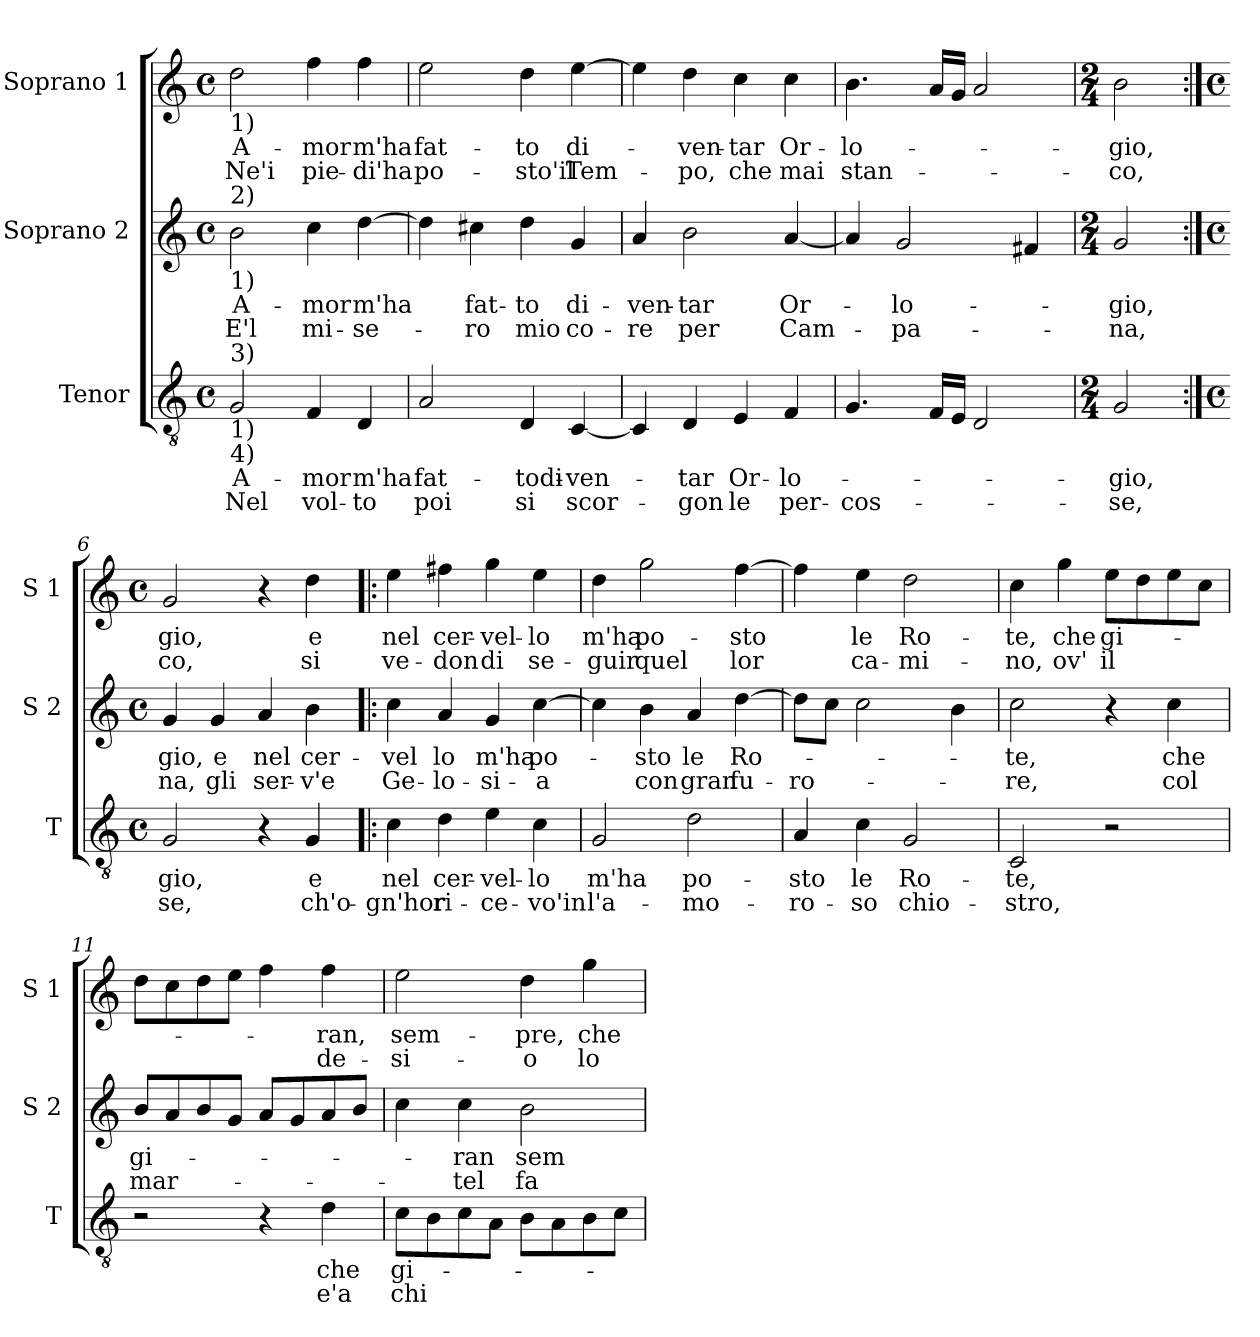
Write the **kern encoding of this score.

**kern	**text	**text	**kern	**text	**text	**kern	**text	**text
*part3	*part3	*part3	*part2	*part2	*part2	*part1	*part1	*part1
*staff3	*staff3	*staff3	*staff2	*staff2	*staff2	*staff1	*staff1	*staff1
*I"Tenor	*	*	*I"Soprano 2	*	*	*I"Soprano 1	*	*
*I'T	*	*	*I'S 2	*	*	*I'S 1	*	*
*clefGv2	*	*	*clefG2	*	*	*clefG2	*	*
*k[]	*	*	*k[]	*	*	*k[]	*	*
*C:	*	*	*C:	*	*	*C:	*	*
*M4/4	*	*	*M4/4	*	*	*M4/4	*	*
*met(c)	*	*	*met(c)	*	*	*met(c)	*	*
=1	=1	=1	=1	=1	=1	=1	=1	=1
!	!	!	!	!	!	!LO:TX:b:t=1)	!	!
!	!	!	!LO:TX:a:t=2)	!	!	!	!	!
!	!	!	!LO:TX:b:t=1)	!	!	!	!	!
!LO:TX:a:t=3)	!	!	!	!	!	!	!	!
!LO:TX:b:t=1)	!	!	!	!	!	!	!	!
!LO:TX:b:t=4)	!	!	!	!	!	!	!	!
!	!LO:LY:b	!LO:LY:b	!	!LO:LY:b	!LO:LY:b	!	!LO:LY:b	!LO:LY:b
2G/	A-	Nel	2b\	A-	E'l	2dd\	A-	Ne'i
!	!LO:LY:b	!LO:LY:b	!	!LO:LY:b	!LO:LY:b	!	!LO:LY:b	!LO:LY:b
4F/	-mor	vol-	4cc\	-mor	mi-	4ff\	-mor	pie-
!	!LO:LY:b	!LO:LY:b	!	!LO:LY:b	!LO:LY:b	!	!LO:LY:b	!LO:LY:b
4D/	m'ha	-to	[4dd\	m'ha	-se-	4ff\	m'ha	-di'ha
=2	=2	=2	=2	=2	=2	=2	=2	=2
!	!LO:LY:b	!LO:LY:b	!	!	!	!	!LO:LY:b	!LO:LY:b
2A/	fat-	poi	4dd\]	.	.	2ee\	fat-	po-
!	!	!	!	!LO:LY:b	!LO:LY:b	!	!	!
.	.	.	4cc#X\	fat-	-ro	.	.	.
!	!LO:LY:b	!LO:LY:b	!	!LO:LY:b	!LO:LY:b	!	!LO:LY:b	!LO:LY:b
4D/	-todi-	si	4dd\	-to	mio	4dd\	-to	-sto'il
!	!LO:LY:b	!LO:LY:b	!	!LO:LY:b	!LO:LY:b	!	!LO:LY:b	!LO:LY:b
[4C/	-ven-	scor-	4g/	di-	co-	[4ee\	di-	Tem-
=3	=3	=3	=3	=3	=3	=3	=3	=3
!	!	!	!	!LO:LY:b	!LO:LY:b	!	!	!
4C/]	.	.	4a/	-ven-	-re	4ee\]	.	.
!	!LO:LY:b	!LO:LY:b	!	!LO:LY:b	!LO:LY:b	!	!LO:LY:b	!LO:LY:b
4D/	-tar	-gon	2b\	-tar	per	4dd\	-ven-	-po,
!	!LO:LY:b	!LO:LY:b	!	!	!	!	!LO:LY:b	!LO:LY:b
4E/	Or-	le	.	.	.	4cc\	-tar	che
!	!LO:LY:b	!LO:LY:b	!	!LO:LY:b	!LO:LY:b	!	!LO:LY:b	!LO:LY:b
4F/	-lo-	per-	[4a/	Or-	Cam-	4cc\	Or-	mai
=4	=4	=4	=4	=4	=4	=4	=4	=4
!	!	!LO:LY:b	!	!	!	!	!LO:LY:b	!LO:LY:b
4.G/	.	-cos-	4a/]	.	.	4.b\	-lo-	stan-
!	!	!	!	!LO:LY:b	!LO:LY:b	!	!	!
.	.	.	2g/	-lo-	-pa-	.	.	.
16F/LL	.	.	.	.	.	16a/LL	.	.
16E/JJ	.	.	.	.	.	16g/JJ	.	.
2D/	.	.	.	.	.	2a/	.	.
.	.	.	4f#X/	.	.	.	.	.
=5	=5	=5	=5	=5	=5	=5	=5	=5
*M2/4	*	*	*M2/4	*	*	*M2/4	*	*
!	!LO:LY:b	!LO:LY:b	!	!LO:LY:b	!LO:LY:b	!	!LO:LY:b	!LO:LY:b
2G/	-gio,	-se,	2g/	-gio,	-na,	2b\	-gio,	-co,
!!LO:LB:g=z
=6:|!	=6:|!	=6:|!	=6:|!	=6:|!	=6:|!	=6:|!	=6:|!	=6:|!
*M4/4	*	*	*M4/4	*	*	*M4/4	*	*
*met(c)	*	*	*met(c)	*	*	*met(c)	*	*
!	!LO:LY:b	!LO:LY:b	!	!LO:LY:b	!LO:LY:b	!	!LO:LY:b	!LO:LY:b
2G/	gio,	se,	4g/	gio,	na,	2g/	gio,	co,
!	!	!	!	!LO:LY:b	!LO:LY:b	!	!	!
.	.	.	4g/	e	gli	.	.	.
!	!	!	!	!LO:LY:b	!LO:LY:b	!	!	!
4r	.	.	4a/	nel	ser-	4r	.	.
!	!LO:LY:b	!LO:LY:b	!	!LO:LY:b	!LO:LY:b	!	!LO:LY:b	!LO:LY:b
4G/	e	ch'o-	4b\	cer-	-v'e	4dd\	e	si
=7!|:	=7!|:	=7!|:	=7!|:	=7!|:	=7!|:	=7!|:	=7!|:	=7!|:
!	!LO:LY:b	!LO:LY:b	!	!LO:LY:b	!LO:LY:b	!	!LO:LY:b	!LO:LY:b
4c\	nel	-gn'hor	4cc\	-vel	Ge-	4ee\	nel	ve-
!	!LO:LY:b	!LO:LY:b	!	!LO:LY:b	!LO:LY:b	!	!LO:LY:b	!LO:LY:b
4d\	cer-	ri-	4a/	lo	-lo-	4ff#X\	cer-	-don
!	!LO:LY:b	!LO:LY:b	!	!LO:LY:b	!LO:LY:b	!	!LO:LY:b	!LO:LY:b
4e\	-vel-	-ce-	4g/	m'ha	-si-	4gg\	-vel-	di
!	!LO:LY:b	!LO:LY:b	!	!LO:LY:b	!LO:LY:b	!	!LO:LY:b	!LO:LY:b
4c\	-lo	-vo'in	[4cc\	po-	-a	4ee\	-lo	se-
=8	=8	=8	=8	=8	=8	=8	=8	=8
!	!LO:LY:b	!LO:LY:b	!	!	!	!	!LO:LY:b	!LO:LY:b
2G/	m'ha	l'a-	4cc\]	.	.	4dd\	m'ha	-guir
!	!	!	!	!LO:LY:b	!LO:LY:b	!	!LO:LY:b	!LO:LY:b
.	.	.	4b\	-sto	con	2gg\	po-	quel
!	!LO:LY:b	!LO:LY:b	!	!LO:LY:b	!LO:LY:b	!	!	!
2d\	po-	-mo-	4a/	le	gran	.	.	.
!	!	!	!	!LO:LY:b	!LO:LY:b	!	!LO:LY:b	!LO:LY:b
.	.	.	[4dd\	Ro-	fu-	[4ff\	-sto	lor
=9	=9	=9	=9	=9	=9	=9	=9	=9
!	!LO:LY:b	!LO:LY:b	!	!	!LO:LY:b	!	!	!
4A/	-sto	-ro-	8dd\L]	.	-ro-	4ff\]	.	.
.	.	.	8cc\J	.	.	.	.	.
!	!LO:LY:b	!LO:LY:b	!	!	!	!	!LO:LY:b	!LO:LY:b
4c\	le	-so	2cc\	.	.	4ee\	le	ca-
!	!LO:LY:b	!LO:LY:b	!	!	!	!	!LO:LY:b	!LO:LY:b
2G/	Ro-	chio-	.	.	.	2dd\	Ro-	-mi-
.	.	.	4b\	.	.	.	.	.
=10	=10	=10	=10	=10	=10	=10	=10	=10
!	!LO:LY:b	!LO:LY:b	!	!LO:LY:b	!LO:LY:b	!	!LO:LY:b	!LO:LY:b
2C/	-te,	-stro,	2cc\	-te,	-re,	4cc\	-te,	-no,
!	!	!	!	!	!	!	!LO:LY:b	!LO:LY:b
.	.	.	.	.	.	4gg\	che	ov'
!	!	!	!	!	!	!	!LO:LY:b	!LO:LY:b
2r	.	.	4r	.	.	8ee\L	gi-	il
.	.	.	.	.	.	8dd\	.	.
!	!	!	!	!LO:LY:b	!LO:LY:b	!	!	!
.	.	.	4cc\	che	col	8ee\	.	.
.	.	.	.	.	.	8cc\J	.	.
!!LO:PB:g=z
=11	=11	=11	=11	=11	=11	=11	=11	=11
!	!	!	!	!LO:LY:b	!LO:LY:b	!	!	!
2r	.	.	8b/L	gi-	mar-	8dd\L	.	.
.	.	.	8a/	.	.	8cc\	.	.
.	.	.	8b/	.	.	8dd\	.	.
.	.	.	8g/J	.	.	8ee\J	.	.
4r	.	.	8a/L	.	.	4ff\	.	.
.	.	.	8g/	.	.	.	.	.
!	!LO:LY:b	!LO:LY:b	!	!	!	!	!LO:LY:b	!LO:LY:b
4d\	che	e'a	8a/	.	.	4ff\	-ran,	de-
.	.	.	8b/J	.	.	.	.	.
=12	=12	=12	=12	=12	=12	=12	=12	=12
!	!LO:LY:b	!LO:LY:b	!	!	!	!	!LO:LY:b	!LO:LY:b
8c\L	gi-	chi	4cc\	.	.	2ee\	sem-	-si-
8B\	.	.	.	.	.	.	.	.
!	!	!	!	!LO:LY:b	!LO:LY:b	!	!	!
8c\	.	.	4cc\	-ran	-tel	.	.	.
8A\J	.	.	.	.	.	.	.	.
!	!	!	!	!LO:LY:b	!LO:LY:b	!	!LO:LY:b	!LO:LY:b
8B\L	.	.	2b\	sem-	fa	4dd\	-pre,	-o
8A\	.	.	.	.	.	.	.	.
!	!	!	!	!	!	!	!LO:LY:b	!LO:LY:b
8B\	.	.	.	.	.	4gg\	che	lo
8c\J	.	.	.	.	.	.	.	.
=	=	=	=	=	=	=	=	=
*-	*-	*-	*-	*-	*-	*-	*-	*-
